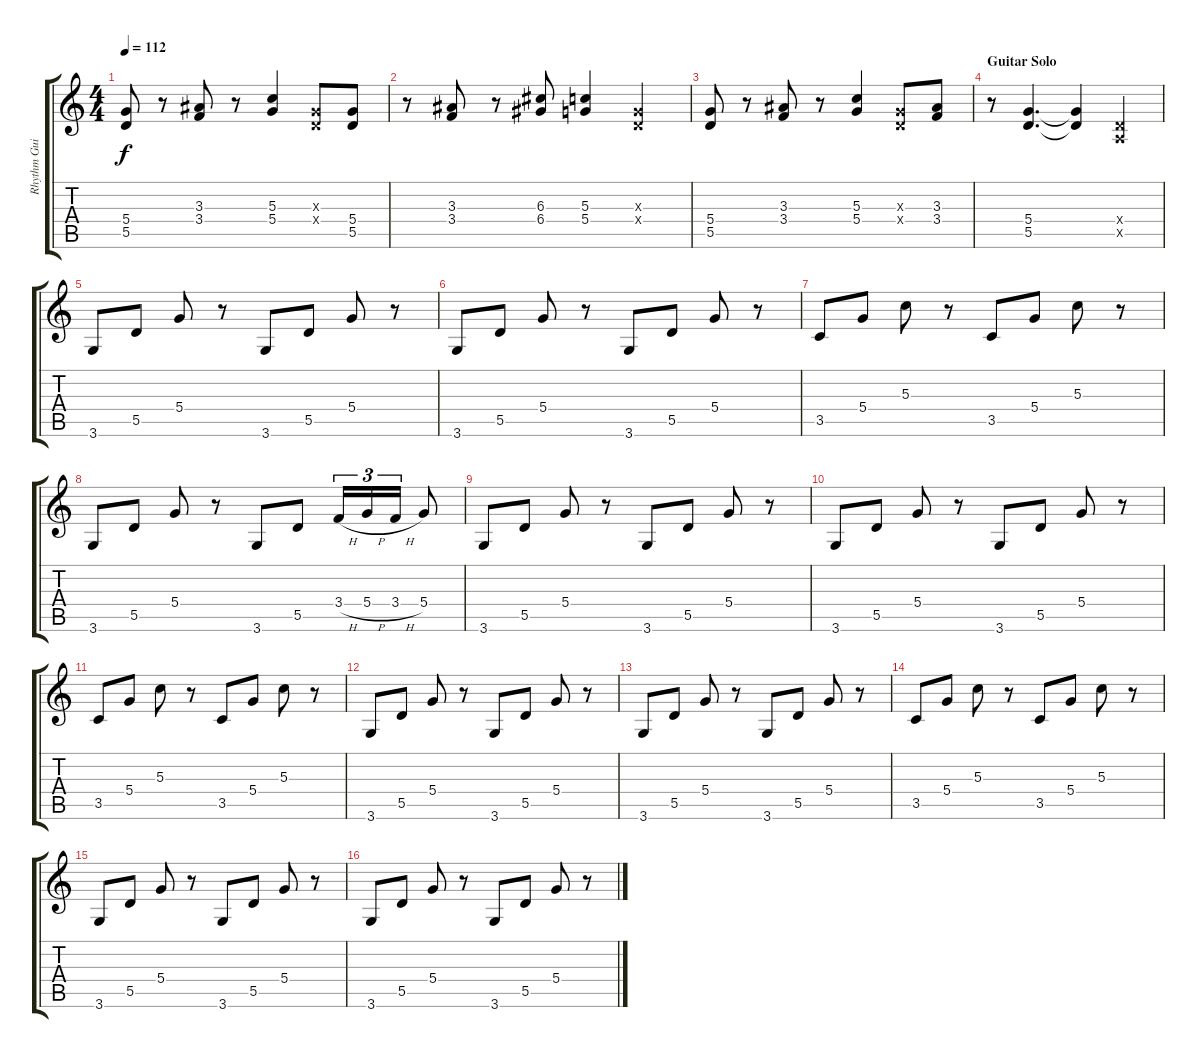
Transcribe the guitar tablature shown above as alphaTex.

\track ("Rhythm Guitar" "Rhythm Gui") {instrument distortionguitar}
\staff {score tabs}
\tuning (E4 B3 G3 D3 A2 E2) {hide}
\ts (4 4)
\tempo 112
\clef g2
\ks c
(5.4 5.5).8{dy f} r.8 (3.3 3.4).8 r.8 (5.3 5.4).4 (0.3{x} 0.4{x}).8 (5.4 5.5).8 |
r.8 (3.3 3.4).8 r.8 (6.3 6.4).8 (5.3 5.4).4 (0.3{x} 0.4{x}).4 |
(5.4 5.5).8 r.8 (3.3 3.4).8 r.8 (5.3 5.4).4 (0.3{x} 0.4{x}).8 (3.3 3.4).8 |
\section ("" "Guitar Solo")
r.8 (5.4 5.5).4{d} (5.4{t} 5.5{t}).4 (0.4{x} 0.5{x}).4 |
3.6.8 5.5.8 5.4.8 r.8 3.6.8 5.5.8 5.4.8 r.8 |
3.6.8 5.5.8 5.4.8 r.8 3.6.8 5.5.8 5.4.8 r.8 |
3.5.8 5.4.8 5.3.8 r.8 3.5.8 5.4.8 5.3.8 r.8 |
3.6.8 5.5.8 5.4.8 r.8 3.6.8 5.5.8 3.4{h}.16{tu (3 2)} 5.4{h}.16{tu (3 2)} 3.4{h}.16{tu (3 2)} 5.4.8 |
3.6.8 5.5.8 5.4.8 r.8 3.6.8 5.5.8 5.4.8 r.8 |
3.6.8 5.5.8 5.4.8 r.8 3.6.8 5.5.8 5.4.8 r.8 |
3.5.8 5.4.8 5.3.8 r.8 3.5.8 5.4.8 5.3.8 r.8 |
3.6.8 5.5.8 5.4.8 r.8 3.6.8 5.5.8 5.4.8 r.8 |
3.6.8 5.5.8 5.4.8 r.8 3.6.8 5.5.8 5.4.8 r.8 |
3.5.8 5.4.8 5.3.8 r.8 3.5.8 5.4.8 5.3.8 r.8 |
3.6.8 5.5.8 5.4.8 r.8 3.6.8 5.5.8 5.4.8 r.8 |
3.6.8 5.5.8 5.4.8 r.8 3.6.8 5.5.8 5.4.8 r.8
